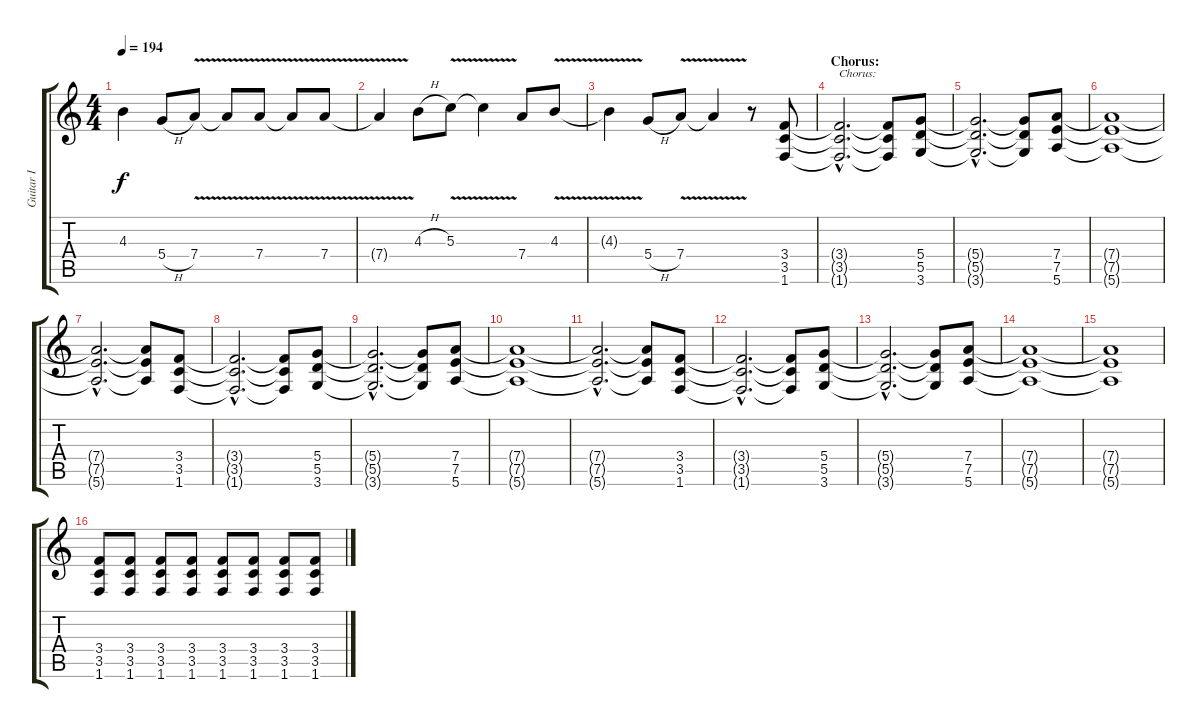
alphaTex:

\track ("Guitar I" "Guitar I") {instrument distortionguitar}
\staff {score tabs}
\tuning (E4 B3 G3 D3 A2 E2) {hide}
\ts (4 4)
\tempo 194
\clef g2
\ks c
4.3{t}.4{dy f} 5.4{h}.8 7.4{v}.8 7.4{t}.8 7.4{v}.8 7.4{t}.8 7.4{v}.8 |
7.4{t}.4 4.3{h}.8 5.3{v}.8 5.3{t}.4 7.4.8 4.3{v}.8 |
4.3{t}.4 5.4{h}.8 7.4{v}.8 7.4{t}.4 r.8 (3.4 3.5 1.6).8 |
\section ("" "Chorus:")
(3.4{hac t} 3.5{hac t} 1.6{hac t}).2{d txt "Chorus:"} (3.4{t} 3.5{t} 1.6{t}).8 (5.4 5.5 3.6).8 |
(5.4{hac t} 5.5{hac t} 3.6{hac t}).2{d} (5.4{t} 5.5{t} 3.6{t}).8 (7.4 7.5 5.6).8 |
(7.4{t} 7.5{t} 5.6{t}).1 |
(7.4{hac t} 7.5{hac t} 5.6{hac t}).2{d} (7.4{t} 7.5{t} 5.6{t}).8 (3.4 3.5 1.6).8 |
(3.4{hac t} 3.5{hac t} 1.6{hac t}).2{d} (3.4{t} 3.5{t} 1.6{t}).8 (5.4 5.5 3.6).8 |
(5.4{hac t} 5.5{hac t} 3.6{hac t}).2{d} (5.4{t} 5.5{t} 3.6{t}).8 (7.4 7.5 5.6).8 |
(7.4{t} 7.5{t} 5.6{t}).1 |
(7.4{hac t} 7.5{hac t} 5.6{hac t}).2{d} (7.4{t} 7.5{t} 5.6{t}).8 (3.4 3.5 1.6).8 |
(3.4{hac t} 3.5{hac t} 1.6{hac t}).2{d} (3.4{t} 3.5{t} 1.6{t}).8 (5.4 5.5 3.6).8 |
(5.4{hac t} 5.5{hac t} 3.6{hac t}).2{d} (5.4{t} 5.5{t} 3.6{t}).8 (7.4 7.5 5.6).8 |
(7.4{t} 7.5{t} 5.6{t}).1 |
(7.4{t} 7.5{t} 5.6{t}).1 |
(3.4 3.5 1.6).8 (3.4 3.5 1.6).8 (3.4 3.5 1.6).8 (3.4 3.5 1.6).8 (3.4 3.5 1.6).8 (3.4 3.5 1.6).8 (3.4 3.5 1.6).8 (3.4 3.5 1.6).8
